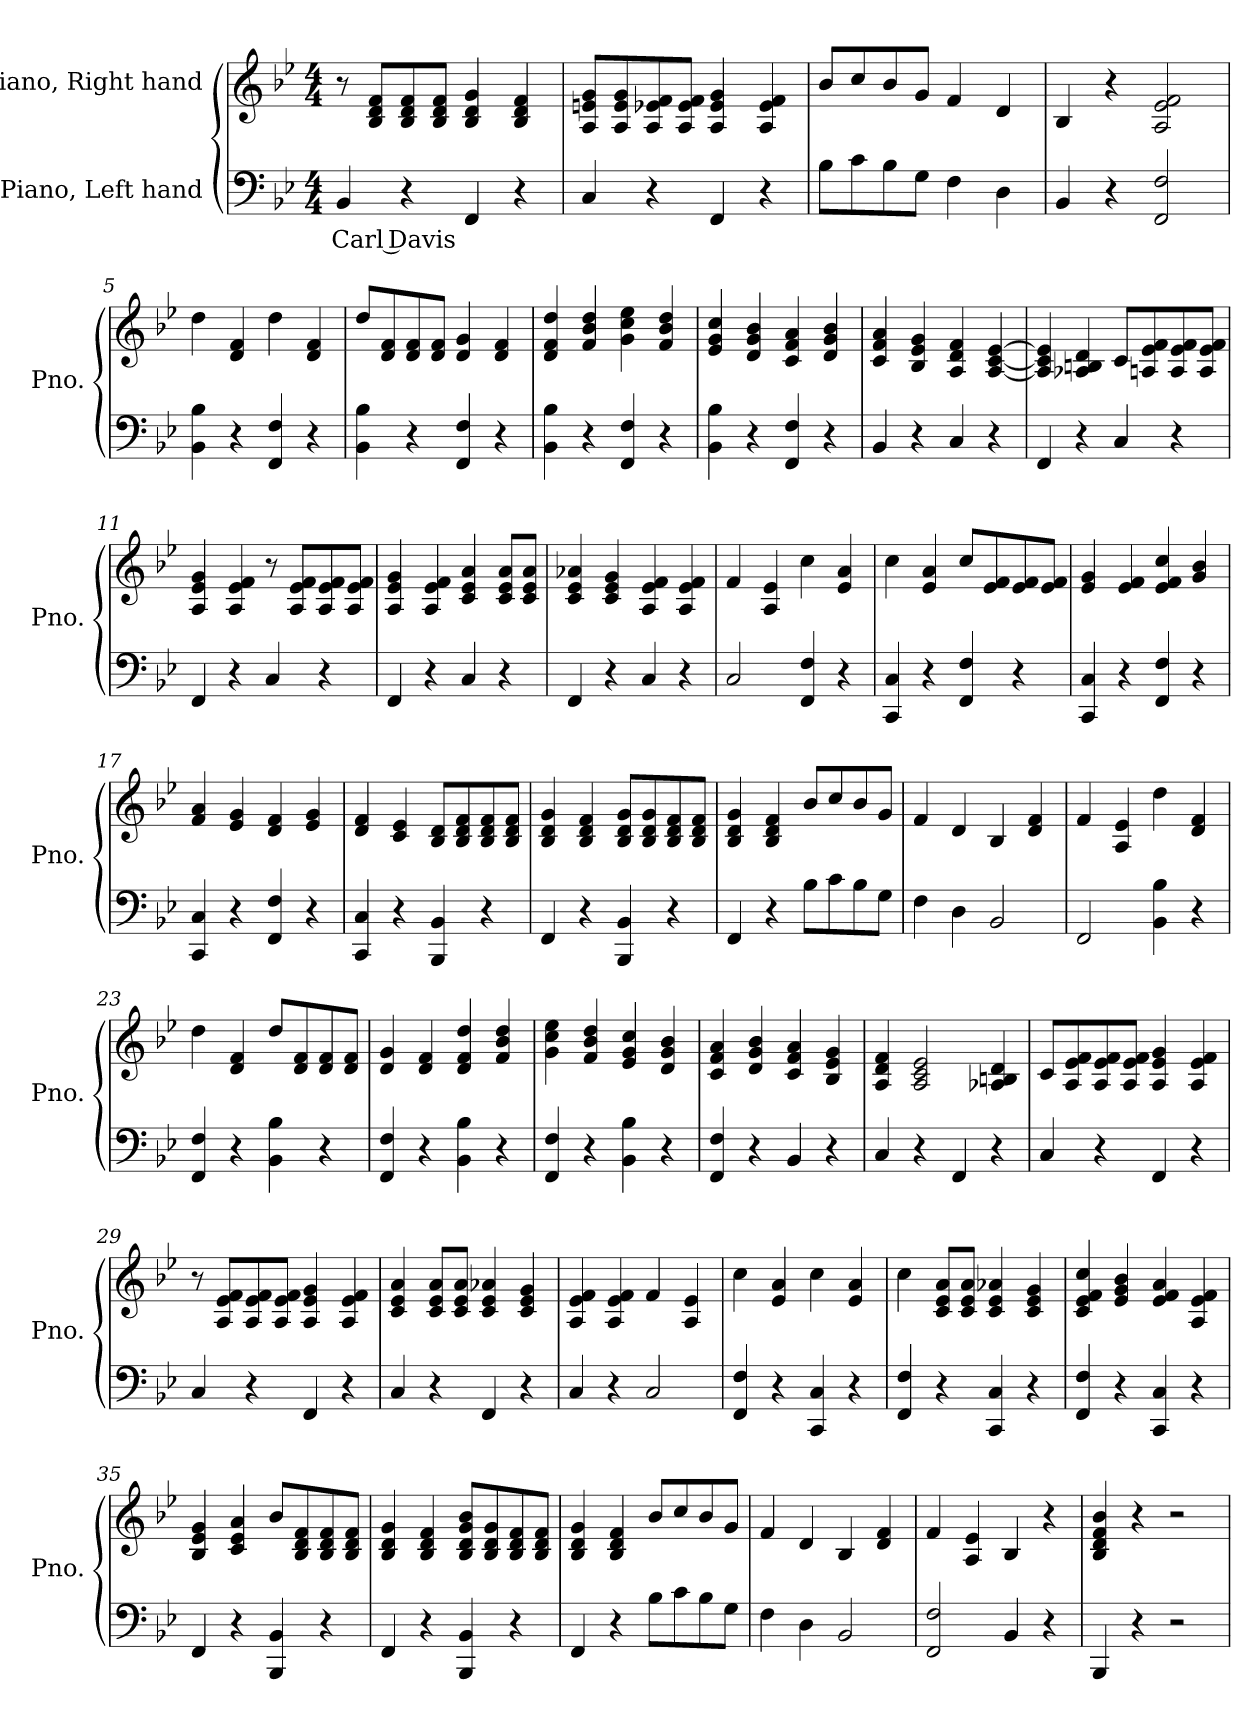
**kern	**text	**kern
*part2	*part2	*part1
*staff2	*staff2	*staff1
*I"Piano, Left hand	*	*I"Piano, Right hand
*I'Pno.	*	*I'Pno.
*clefF4	*	*clefG2
*k[b-e-]	*	*k[b-e-]
*M4/4	*	*M4/4
*MM120	*	*MM120
=1	=1	=1
!	!LO:LY:b	!
4BB-/	Carl Davis	8r
.	.	8B-/ 8d/ 8f/L
4r	.	8B-/ 8d/ 8f/
.	.	8B-/ 8d/ 8f/J
4FF/	.	4B-/ 4d/ 4g/
4r	.	4B-/ 4d/ 4f/
=2	=2	=2
4C/	.	8A/ 8en/ 8g/L
.	.	8A/ 8e/ 8g/
4r	.	8A/ 8e-X/ 8f/
.	.	8A/ 8e-/ 8f/J
4FF/	.	4A/ 4e-/ 4g/
4r	.	4A/ 4e-/ 4f/
=3	=3	=3
8B-\L	.	8b-/L
8c\	.	8cc/
8B-\	.	8b-/
8G\J	.	8g/J
4F\	.	4f/
4D\	.	4d/
=4	=4	=4
4BB-/	.	4B-/
4r	.	4r
2FF/ 2F/	.	2A/ 2e-/ 2f/
!!LO:LB:g=z
=5	=5	=5
4BB-\ 4B-\	.	4dd\
4r	.	4d/ 4f/
4FF/ 4F/	.	4dd\
4r	.	4d/ 4f/
=6	=6	=6
4BB-\ 4B-\	.	8dd/L
.	.	8d/ 8f/
4r	.	8d/ 8f/
.	.	8d/ 8f/J
4FF/ 4F/	.	4d/ 4g/
4r	.	4d/ 4f/
=7	=7	=7
4BB-\ 4B-\	.	4d/ 4f/ 4dd/
4r	.	4f/ 4b-/ 4dd/
4FF/ 4F/	.	4g\ 4cc\ 4ee-\
4r	.	4f/ 4b-/ 4dd/
=8	=8	=8
4BB-\ 4B-\	.	4e-/ 4g/ 4cc/
4r	.	4d/ 4g/ 4b-/
4FF/ 4F/	.	4c/ 4f/ 4a/
4r	.	4d/ 4g/ 4b-/
=9	=9	=9
4BB-/	.	4c/ 4f/ 4a/
4r	.	4B-/ 4e-/ 4g/
4C/	.	4A/ 4d/ 4f/
4r	.	[4A/ [4c/ [4e-/
=10	=10	=10
4FF/	.	4A/] 4c/] 4e-/]
4r	.	4A-X/ 4Bn/ 4d/
4C/	.	8c/L
.	.	8An/ 8e-/ 8f/
4r	.	8A/ 8e-/ 8f/
.	.	8A/ 8e-/ 8f/J
!!LO:LB:g=z
=11	=11	=11
4FF/	.	4A/ 4e-/ 4g/
4r	.	4A/ 4e-/ 4f/
4C/	.	8r
.	.	8A/ 8e-/ 8f/L
4r	.	8A/ 8e-/ 8f/
.	.	8A/ 8e-/ 8f/J
=12	=12	=12
4FF/	.	4A/ 4e-/ 4g/
4r	.	4A/ 4e-/ 4f/
4C/	.	4c/ 4e-/ 4a/
4r	.	8c/ 8e-/ 8a/L
.	.	8c/ 8e-/ 8a/J
=13	=13	=13
4FF/	.	4c/ 4e-/ 4a-X/
4r	.	4c/ 4e-/ 4g/
4C/	.	4A/ 4e-/ 4f/
4r	.	4A/ 4e-/ 4f/
=14	=14	=14
2C/	.	4f/
.	.	4A/ 4e-/
4FF/ 4F/	.	4cc\
4r	.	4e-/ 4a/
=15	=15	=15
4CC/ 4C/	.	4cc\
4r	.	4e-/ 4a/
4FF/ 4F/	.	8cc/L
.	.	8e-/ 8f/
4r	.	8e-/ 8f/
.	.	8e-/ 8f/J
!!LO:LB:g=z
=16	=16	=16
4CC/ 4C/	.	4e-/ 4g/
4r	.	4e-/ 4f/
4FF/ 4F/	.	4e-/ 4f/ 4cc/
4r	.	4g/ 4b-/
=17	=17	=17
4CC/ 4C/	.	4f/ 4a/
4r	.	4e-/ 4g/
4FF/ 4F/	.	4d/ 4f/
4r	.	4e-/ 4g/
=18	=18	=18
4CC/ 4C/	.	4d/ 4f/
4r	.	4c/ 4e-/
4BBB-/ 4BB-/	.	8B-/ 8d/L
.	.	8B-/ 8d/ 8f/
4r	.	8B-/ 8d/ 8f/
.	.	8B-/ 8d/ 8f/J
=19	=19	=19
4FF/	.	4B-/ 4d/ 4g/
4r	.	4B-/ 4d/ 4f/
4BBB-/ 4BB-/	.	8B-/ 8d/ 8g/L
.	.	8B-/ 8d/ 8g/
4r	.	8B-/ 8d/ 8f/
.	.	8B-/ 8d/ 8f/J
=20	=20	=20
4FF/	.	4B-/ 4d/ 4g/
4r	.	4B-/ 4d/ 4f/
8B-\L	.	8b-/L
8c\	.	8cc/
8B-\	.	8b-/
8G\J	.	8g/J
=21	=21	=21
4F\	.	4f/
4D\	.	4d/
2BB-/	.	4B-/
.	.	4d/ 4f/
!!LO:LB:g=z
=22	=22	=22
2FF/	.	4f/
.	.	4A/ 4e-/
4BB-\ 4B-\	.	4dd\
4r	.	4d/ 4f/
=23	=23	=23
4FF/ 4F/	.	4dd\
4r	.	4d/ 4f/
4BB-\ 4B-\	.	8dd/L
.	.	8d/ 8f/
4r	.	8d/ 8f/
.	.	8d/ 8f/J
=24	=24	=24
4FF/ 4F/	.	4d/ 4g/
4r	.	4d/ 4f/
4BB-\ 4B-\	.	4d/ 4f/ 4dd/
4r	.	4f/ 4b-/ 4dd/
=25	=25	=25
4FF/ 4F/	.	4g\ 4cc\ 4ee-\
4r	.	4f/ 4b-/ 4dd/
4BB-\ 4B-\	.	4e-/ 4g/ 4cc/
4r	.	4d/ 4g/ 4b-/
=26	=26	=26
4FF/ 4F/	.	4c/ 4f/ 4a/
4r	.	4d/ 4g/ 4b-/
4BB-/	.	4c/ 4f/ 4a/
4r	.	4B-/ 4e-/ 4g/
=27	=27	=27
4C/	.	4A/ 4d/ 4f/
4r	.	2A/ 2c/ 2e-/
4FF/	.	.
4r	.	4A-X/ 4Bn/ 4d/
!!LO:LB:g=z
=28	=28	=28
4C/	.	8c/L
.	.	8A/ 8e-/ 8f/
4r	.	8A/ 8e-/ 8f/
.	.	8A/ 8e-/ 8f/J
4FF/	.	4A/ 4e-/ 4g/
4r	.	4A/ 4e-/ 4f/
=29	=29	=29
4C/	.	8r
.	.	8A/ 8e-/ 8f/L
4r	.	8A/ 8e-/ 8f/
.	.	8A/ 8e-/ 8f/J
4FF/	.	4A/ 4e-/ 4g/
4r	.	4A/ 4e-/ 4f/
=30	=30	=30
4C/	.	4c/ 4e-/ 4a/
4r	.	8c/ 8e-/ 8a/L
.	.	8c/ 8e-/ 8a/J
4FF/	.	4c/ 4e-/ 4a-X/
4r	.	4c/ 4e-/ 4g/
=31	=31	=31
4C/	.	4A/ 4e-/ 4f/
4r	.	4A/ 4e-/ 4f/
2C/	.	4f/
.	.	4A/ 4e-/
=32	=32	=32
4FF/ 4F/	.	4cc\
4r	.	4e-/ 4a/
4CC/ 4C/	.	4cc\
4r	.	4e-/ 4a/
!!LO:PB:g=z
=33	=33	=33
4FF/ 4F/	.	4cc\
4r	.	8c/ 8e-/ 8a/L
.	.	8c/ 8e-/ 8a/J
4CC/ 4C/	.	4c/ 4e-/ 4a-X/
4r	.	4c/ 4e-/ 4g/
=34	=34	=34
4FF/ 4F/	.	4c/ 4e-/ 4f/ 4cc/
4r	.	4e-/ 4g/ 4b-/
4CC/ 4C/	.	4e-/ 4f/ 4a/
4r	.	4A/ 4e-/ 4f/
=35	=35	=35
4FF/	.	4B-/ 4e-/ 4g/
4r	.	4c/ 4e-/ 4a/
4BBB-/ 4BB-/	.	8b-/L
.	.	8B-/ 8d/ 8f/
4r	.	8B-/ 8d/ 8f/
.	.	8B-/ 8d/ 8f/J
=36	=36	=36
4FF/	.	4B-/ 4d/ 4g/
4r	.	4B-/ 4d/ 4f/
4BBB-/ 4BB-/	.	8B-/ 8d/ 8g/ 8b-/L
.	.	8B-/ 8d/ 8g/
4r	.	8B-/ 8d/ 8f/
.	.	8B-/ 8d/ 8f/J
=37	=37	=37
4FF/	.	4B-/ 4d/ 4g/
4r	.	4B-/ 4d/ 4f/
8B-\L	.	8b-/L
8c\	.	8cc/
8B-\	.	8b-/
8G\J	.	8g/J
!!LO:LB:g=z
=38	=38	=38
4F\	.	4f/
4D\	.	4d/
2BB-/	.	4B-/
.	.	4d/ 4f/
=39	=39	=39
2FF/ 2F/	.	4f/
.	.	4A/ 4e-/
4BB-/	.	4B-/
4r	.	4r
=40	=40	=40
4BBB-/	.	4B-/ 4d/ 4f/ 4b-/
4r	.	4r
2r	.	2r
=	=	=
*-	*-	*-
